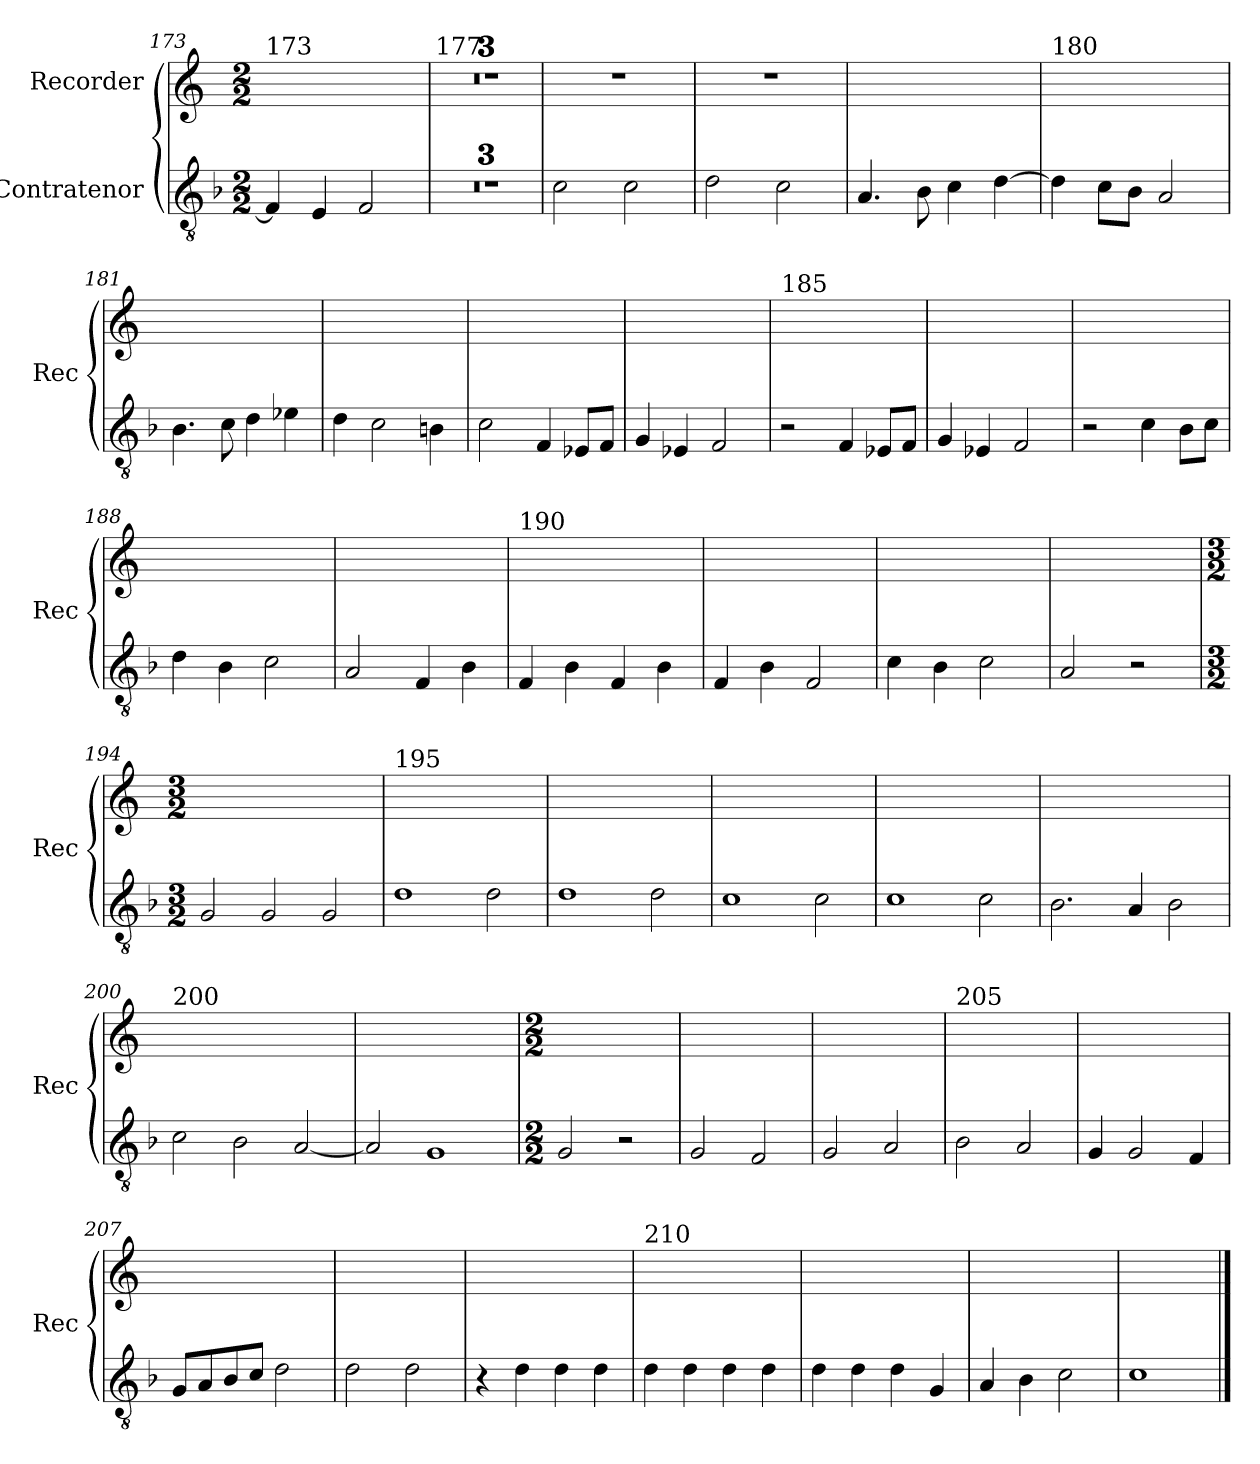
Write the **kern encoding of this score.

**kern	**kern
*part2	*part1
*staff2	*staff1
*I"Contratenor	*I"Recorder
*	*I'Rec
*clefGv2	*clefG2
*k[b-]	*k[]
*M2/2	*M2/2
=173	=173
!	!LO:TX:a:t=173
4F/]	1ryy
4E/	.
2F/	.
=174	=174
!	!LO:TX:a:t=177
1r	1ryy
=175	=175
1r	1ryy
=176	=176
1r	1r
=177	=177
2c\	1r
2c\	.
!!LO:LB:g=z
=178	=178
2d\	1r
2c\	.
!!LO:LB:g=z
=179	=179
4.A/	1ryy
8B-\	.
4c\	.
[4d\	.
=180	=180
!	!LO:TX:a:t=180
4d\]	1ryy
8c\L	.
8B-\J	.
2A/	.
=181	=181
4.B-\	1ryy
8c\	.
4d\	.
4e-X\	.
=182	=182
4d\	1ryy
2c\	.
4Bn\	.
=183	=183
2c\	1ryy
4F/	.
8E-X/L	.
8F/J	.
=184	=184
4G/	1ryy
4E-X/	.
2F/	.
=185	=185
!	!LO:TX:a:t=185
2r	1ryy
4F/	.
8E-X/L	.
8F/J	.
!!LO:LB:g=z
=186	=186
4G/	1ryy
4E-X/	.
2F/	.
=187	=187
2r	1ryy
4c\	.
8B-\L	.
8c\J	.
=188	=188
4d\	1ryy
4B-\	.
2c\	.
=189	=189
2A/	1ryy
4F/	.
4B-\	.
=190	=190
!	!LO:TX:a:t=190
4F/	1ryy
4B-\	.
4F/	.
4B-\	.
=191	=191
4F/	1ryy
4B-\	.
2F/	.
=192	=192
4c\	1ryy
4B-\	.
2c\	.
!!LO:PB:g=z
=193	=193
2A/	1ryy
2r	.
=194	=194
*M3/2	*M3/2
2G/	1.ryy
2G/	.
2G/	.
=195	=195
!	!LO:TX:a:t=195
1d	1.ryy
2d\	.
=196	=196
1d	1.ryy
2d\	.
=197	=197
1c	1.ryy
2c\	.
=198	=198
1c	1.ryy
2c\	.
=199	=199
2.B-\	1.ryy
4A/	.
2B-\	.
!!LO:PB:g=z
=200	=200
!	!LO:TX:a:t=200
2c\	1.ryy
2B-\	.
[2A/	.
=201	=201
2A/]	1.ryy
1G	.
=202	=202
*M2/2	*M2/2
2G/	1ryy
2r	.
=203	=203
2G/	1ryy
2F/	.
=204	=204
2G/	1ryy
2A/	.
=205	=205
!	!LO:TX:a:t=205
2B-\	1ryy
2A/	.
=206	=206
4G/	1ryy
2G/	.
4F/	.
!!LO:LB:g=z
=207	=207
8G/L	1ryy
8A/	.
8B-/	.
8c/J	.
2d\	.
=208	=208
2d\	1ryy
2d\	.
=209	=209
4r	1ryy
4d\	.
4d\	.
4d\	.
=210	=210
!	!LO:TX:a:t=210
4d\	1ryy
4d\	.
4d\	.
4d\	.
=211	=211
4d\	1ryy
4d\	.
4d\	.
4G/	.
=212	=212
4A/	1ryy
4B-\	.
2c\	.
=213	=213
1c	1ryy
==	==
*-	*-
